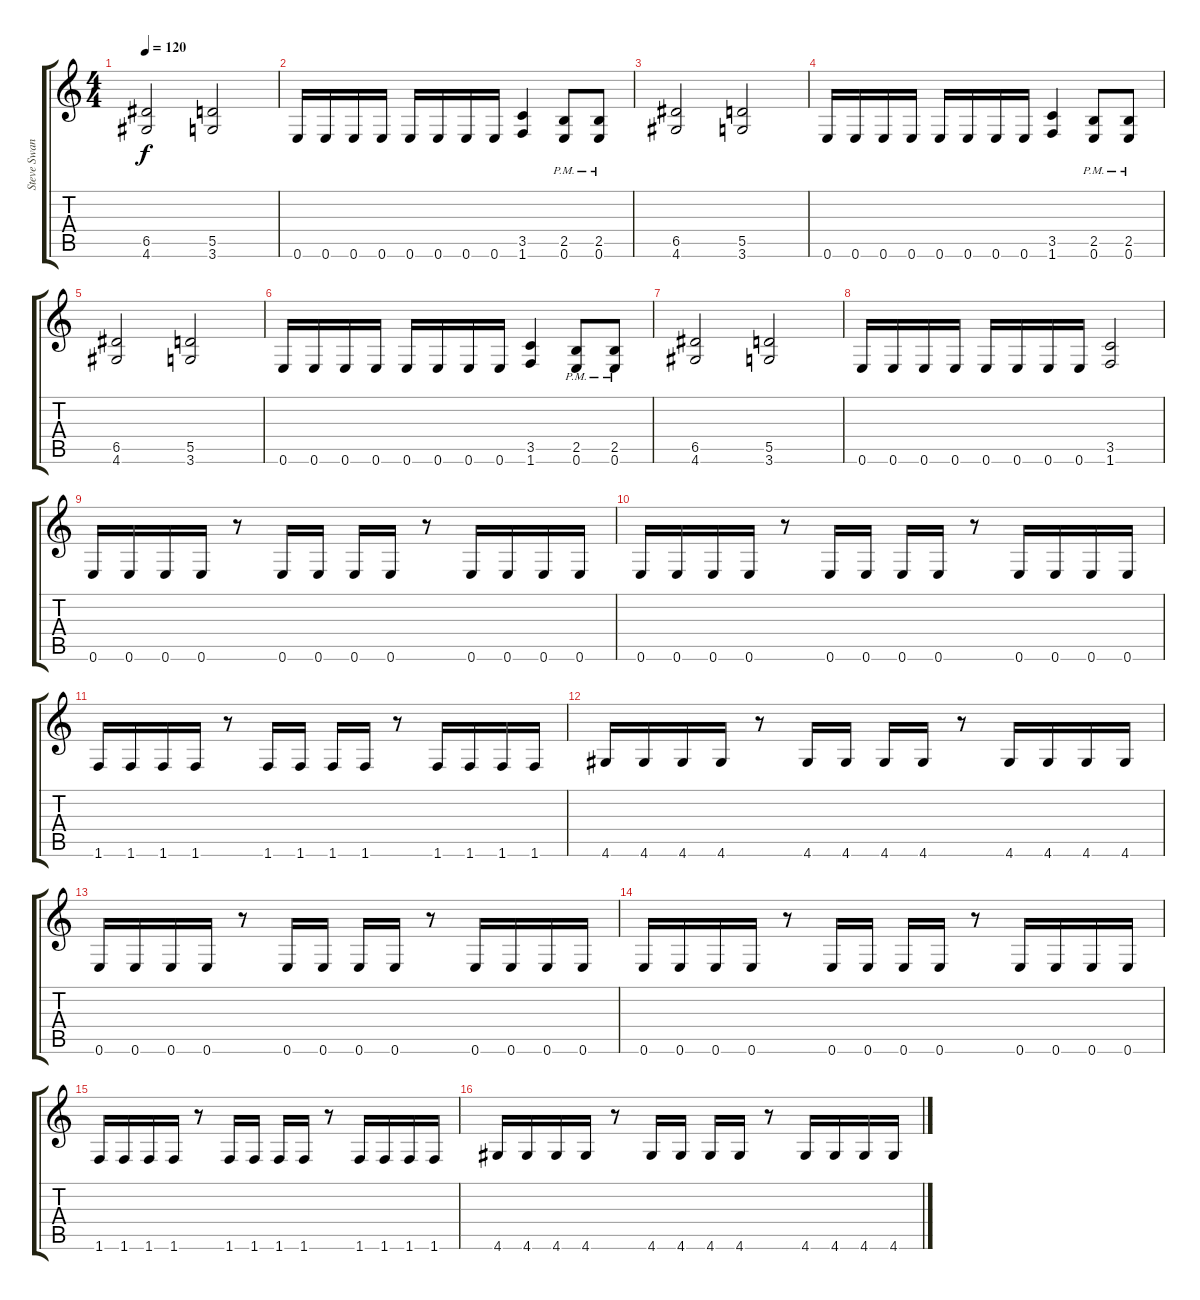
\track ("Steve Swanson" "Steve Swan") {instrument distortionguitar}
\staff {score tabs}
\tuning (E4 B3 G3 D3 A2 E2) {hide}
\ts (4 4)
\tempo 120
\clef g2
\ks c
(6.5 4.6).2{dy f} (5.5 3.6).2 |
0.6.16 0.6.16 0.6.16 0.6.16 0.6.16 0.6.16 0.6.16 0.6.16 (3.5 1.6).4 (2.5{pm} 0.6{pm}).8 (2.5{pm} 0.6{pm}).8 |
(6.5 4.6).2 (5.5 3.6).2 |
0.6.16 0.6.16 0.6.16 0.6.16 0.6.16 0.6.16 0.6.16 0.6.16 (3.5 1.6).4 (2.5{pm} 0.6{pm}).8 (2.5{pm} 0.6{pm}).8 |
(6.5 4.6).2 (5.5 3.6).2 |
0.6.16 0.6.16 0.6.16 0.6.16 0.6.16 0.6.16 0.6.16 0.6.16 (3.5 1.6).4 (2.5{pm} 0.6{pm}).8 (2.5{pm} 0.6{pm}).8 |
(6.5 4.6).2 (5.5 3.6).2 |
0.6.16 0.6.16 0.6.16 0.6.16 0.6.16 0.6.16 0.6.16 0.6.16 (3.5 1.6).2 |
0.6.16 0.6.16 0.6.16 0.6.16 r.8 0.6.16 0.6.16 0.6.16 0.6.16 r.8 0.6.16 0.6.16 0.6.16 0.6.16 |
0.6.16 0.6.16 0.6.16 0.6.16 r.8 0.6.16 0.6.16 0.6.16 0.6.16 r.8 0.6.16 0.6.16 0.6.16 0.6.16 |
1.6.16 1.6.16 1.6.16 1.6.16 r.8 1.6.16 1.6.16 1.6.16 1.6.16 r.8 1.6.16 1.6.16 1.6.16 1.6.16 |
4.6.16 4.6.16 4.6.16 4.6.16 r.8 4.6.16 4.6.16 4.6.16 4.6.16 r.8 4.6.16 4.6.16 4.6.16 4.6.16 |
0.6.16 0.6.16 0.6.16 0.6.16 r.8 0.6.16 0.6.16 0.6.16 0.6.16 r.8 0.6.16 0.6.16 0.6.16 0.6.16 |
0.6.16 0.6.16 0.6.16 0.6.16 r.8 0.6.16 0.6.16 0.6.16 0.6.16 r.8 0.6.16 0.6.16 0.6.16 0.6.16 |
1.6.16 1.6.16 1.6.16 1.6.16 r.8 1.6.16 1.6.16 1.6.16 1.6.16 r.8 1.6.16 1.6.16 1.6.16 1.6.16 |
4.6.16 4.6.16 4.6.16 4.6.16 r.8 4.6.16 4.6.16 4.6.16 4.6.16 r.8 4.6.16 4.6.16 4.6.16 4.6.16
